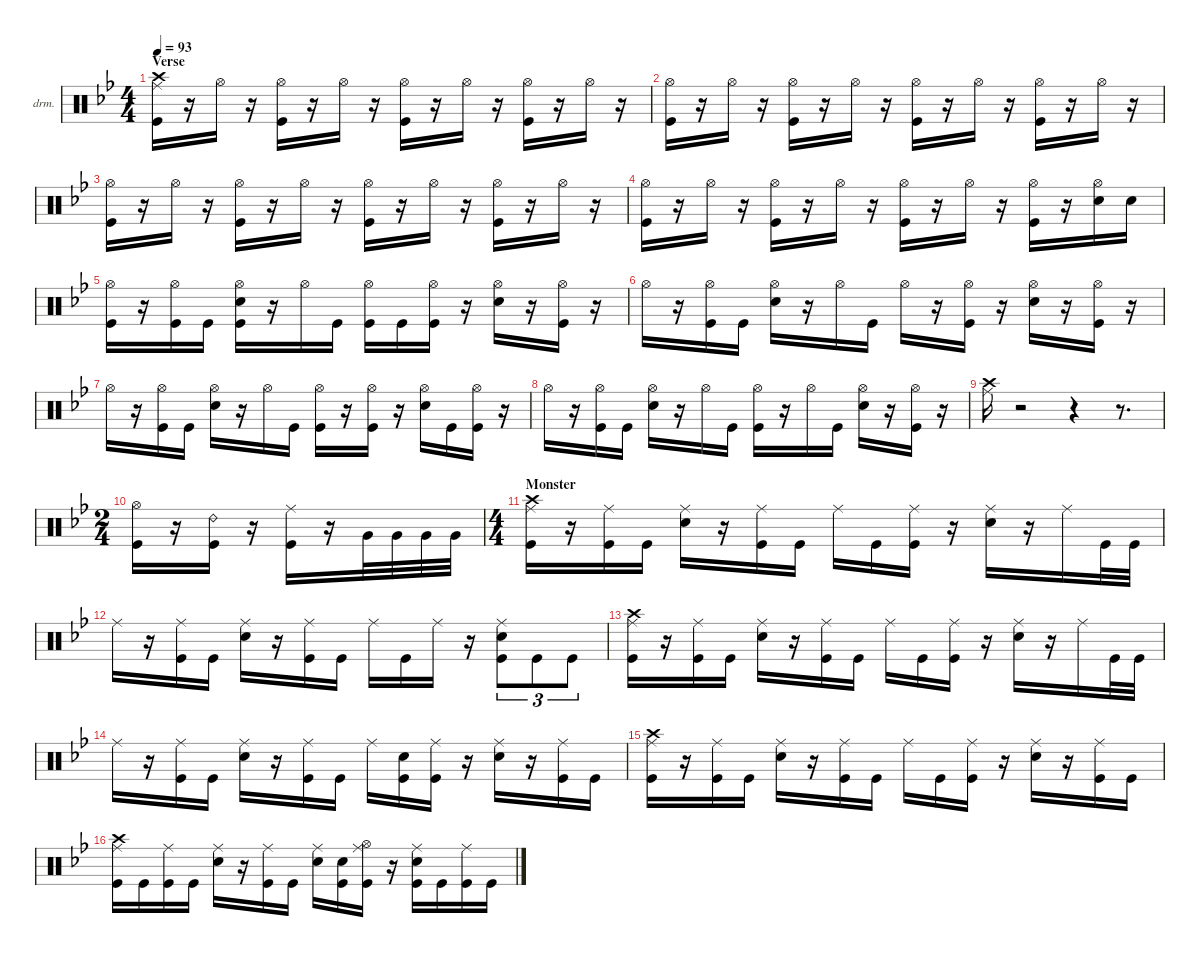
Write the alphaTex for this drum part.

\defaultSystemsLayout 2
\hideDynamics
\bracketExtendMode nobrackets
\firstSystemTrackNameOrientation horizontal
\otherSystemsTrackNameOrientation horizontal
\track ("Drumkit" "drm.") {solo instrument percussion}
\staff {score}
\articulation defaults
\ts (4 4)
\section ("" "Verse")
\scale
1.03043
\tempo 93
\accidentals auto
\clef neutral
\ottava regular
\simile none
\ks gminor
("Crash high (hit)" "Ride (middle)" "Kick (hit)").16{dy mf} r.16 "Hi-Hat (open)".16 r.16 ("Kick (hit)" "Hi-Hat (open)").16 r.16 "Hi-Hat (open)".16 r.16 ("Kick (hit)" "Hi-Hat (open)").16 r.16 "Hi-Hat (open)".16 r.16 ("Hi-Hat (open)" "Kick (hit)").16 r.16 "Hi-Hat (open)".16 r.16 |
\scale
0.969568 ("Kick (hit)" "Hi-Hat (open)").16 r.16 "Hi-Hat (open)".16 r.16 ("Kick (hit)" "Hi-Hat (open)").16 r.16 "Hi-Hat (open)".16 r.16 ("Kick (hit)" "Hi-Hat (open)").16 r.16 "Hi-Hat (open)".16 r.16 ("Hi-Hat (open)" "Kick (hit)").16 r.16 "Hi-Hat (open)".16 r.16 |
\scale
1.03043 ("Hi-Hat (open)" "Kick (hit)").16 r.16 "Hi-Hat (open)".16 r.16 ("Kick (hit)" "Hi-Hat (open)").16 r.16 "Hi-Hat (open)".16 r.16 ("Kick (hit)" "Hi-Hat (open)").16 r.16 "Hi-Hat (open)".16 r.16 ("Kick (hit)" "Hi-Hat (open)").16 r.16 "Hi-Hat (open)".16 r.16 |
\scale
0.969568 ("Hi-Hat (open)" "Kick (hit)").16 r.16 "Hi-Hat (open)".16 r.16 ("Hi-Hat (open)" "Kick (hit)").16 r.16 "Hi-Hat (open)".16 r.16 ("Kick (hit)" "Hi-Hat (open)").16 r.16 "Hi-Hat (open)".16 r.16 ("Hi-Hat (open)" "Kick (hit)").16 r.16 ("Hi-Hat (open)" "Snare (hit) 2").16 "Snare (hit) 2".16 |
\scale
1.09695 ("Kick (hit)" "Hi-Hat (open)").16 r.16 ("Hi-Hat (open)" "Kick (hit)").16 "Kick (hit)".16 ("Snare (hit) 2" "Kick (hit)" "Hi-Hat (open)").16 r.16 "Hi-Hat (open)".16 "Kick (hit)".16 ("Hi-Hat (open)" "Kick (hit)").16 "Kick (hit)".16 ("Kick (hit)" "Hi-Hat (open)").16 r.16 ("Snare (hit) 2" "Hi-Hat (open)").16 r.16 ("Kick (hit)" "Hi-Hat (open)").16 r.16 |
"Hi-Hat (open)".16 r.16 ("Kick (hit)" "Hi-Hat (open)").16 "Kick (hit)".16 ("Snare (hit) 2" "Hi-Hat (open)").16 r.16 "Hi-Hat (open)".16 "Kick (hit)".16 "Hi-Hat (open)".16 r.16 ("Hi-Hat (open)" "Kick (hit)").16 r.16 ("Hi-Hat (open)" "Snare (hit) 2").16 r.16 ("Kick (hit)" "Hi-Hat (open)").16 r.16 |
"Hi-Hat (open)".16 r.16 ("Hi-Hat (open)" "Kick (hit)").16 "Kick (hit)".16 ("Snare (hit) 2" "Hi-Hat (open)").16 r.16 "Hi-Hat (open)".16 "Kick (hit)".16 ("Kick (hit)" "Hi-Hat (open)").16 r.16 ("Kick (hit)" "Hi-Hat (open)").16 r.16 ("Snare (hit) 2" "Hi-Hat (open)").16 "Kick (hit)".16 ("Hi-Hat (open)" "Kick (hit)").16 r.16 |
"Hi-Hat (open)".16 r.16 ("Kick (hit)" "Hi-Hat (open)").16 "Kick (hit)".16 ("Hi-Hat (open)" "Snare (hit) 2").16 r.16 "Hi-Hat (open)".16 "Kick (hit)".16 ("Kick (hit)" "Hi-Hat (open)").16 r.16 "Hi-Hat (open)".16 "Kick (hit)".16 ("Snare (hit) 2" "Hi-Hat (open)").16 r.16 ("Hi-Hat (open)" "Kick (hit)").16 r.16 |
("Crash high (hit)" "Ride (middle)").16 r.2 r.4 r.8{d} |
\ts (2 4)
\beaming (8 2 2)
("Kick (hit)" "Hi-Hat (open)").16 r.16 ("Kick (hit)" "Ride (bell) 2").16 r.16 ("Kick (hit)" "Ride (middle)").16 r.16 "Very Low Tom (hit)".32 "Very Low Tom (hit)".32 "Very Low Tom (hit)".32 "Very Low Tom (hit)".32 |
\ts (4 4)
\beaming (8 2 2 2 2)
\section ("" "Monster")
("Crash high (hit)" "Kick (hit)" "Ride (middle)").16 r.16 ("Kick (hit)" "Ride (middle)").16 "Kick (hit)".16 ("Ride (middle)" "Snare (hit) 2").16 r.16 ("Ride (middle)" "Kick (hit)").16 "Kick (hit)".16 "Ride (middle)".16 "Kick (hit)".16 ("Ride (middle)" "Kick (hit)").16 r.16 ("Snare (hit) 2" "Ride (middle)").16 r.16 "Ride (middle)".16 "Kick (hit)".32 "Kick (hit)".32 |
"Ride (middle)".16 r.16 ("Ride (middle)" "Kick (hit)").16 "Kick (hit)".16 ("Snare (hit) 2" "Ride (middle)").16 r.16 ("Kick (hit)" "Ride (middle)").16 "Kick (hit)".16 "Ride (middle)".16 "Kick (hit)".16 "Ride (middle)".16 r.16 ("Ride (middle)" "Snare (hit) 2" "Kick (hit)").8{tu (3 2)} "Kick (hit)".8{tu (3 2)} "Kick (hit)".8{tu (3 2)} |
("Ride (middle)" "Kick (hit)" "Crash high (hit)").16 r.16 ("Ride (middle)" "Kick (hit)").16 "Kick (hit)".16 ("Snare (hit) 2" "Ride (middle)").16 r.16 ("Kick (hit)" "Ride (middle)").16 "Kick (hit)".16 "Ride (middle)".16 "Kick (hit)".16 ("Kick (hit)" "Ride (middle)").16 r.16 ("Snare (hit) 2" "Ride (middle)").16 r.16 "Ride (middle)".16 "Kick (hit)".32 "Kick (hit)".32 |
"Ride (middle)".16 r.16 ("Kick (hit)" "Ride (middle)").16 "Kick (hit)".16 ("Snare (hit) 2" "Ride (middle)").16 r.16 ("Ride (middle)" "Kick (hit)").16 "Kick (hit)".16 "Ride (middle)".16 ("Snare (hit) 2" "Kick (hit)").16 ("Ride (middle)" "Kick (hit)").16 r.16 ("Snare (hit) 2" "Ride (middle)").16 r.16 ("Ride (middle)" "Kick (hit)").16 "Kick (hit)".16 |
("Crash high (hit)" "Kick (hit)" "Ride (middle)").16 r.16 ("Kick (hit)" "Ride (middle)").16 "Kick (hit)".16 ("Snare (hit) 2" "Ride (middle)").16 r.16 ("Ride (middle)" "Kick (hit)").16 "Kick (hit)".16 "Ride (middle)".16 "Kick (hit)".16 ("Ride (middle)" "Kick (hit)").16 r.16 ("Ride (middle)" "Snare (hit) 2").16 r.16 ("Ride (middle)" "Kick (hit)").16 "Kick (hit)".16 |
("Kick (hit)" "Crash high (hit)" "Ride (middle)").16 "Kick (hit)".16 ("Kick (hit)" "Ride (middle)").16 "Kick (hit)".16 ("Ride (middle)" "Snare (hit) 2").16 r.16 ("Ride (middle)" "Kick (hit)").16 "Kick (hit)".16 ("Snare (hit) 2" "Ride (middle)").16 ("Snare (hit) 2" "Kick (hit)").16 ("Ride (middle)" "Hi-Hat (open)" "Kick (hit)").16 r.16 ("Snare (hit) 2" "Ride (middle)" "Kick (hit)").16 "Kick (hit)".16 ("Kick (hit)" "Ride (middle)").16 "Kick (hit)".16
